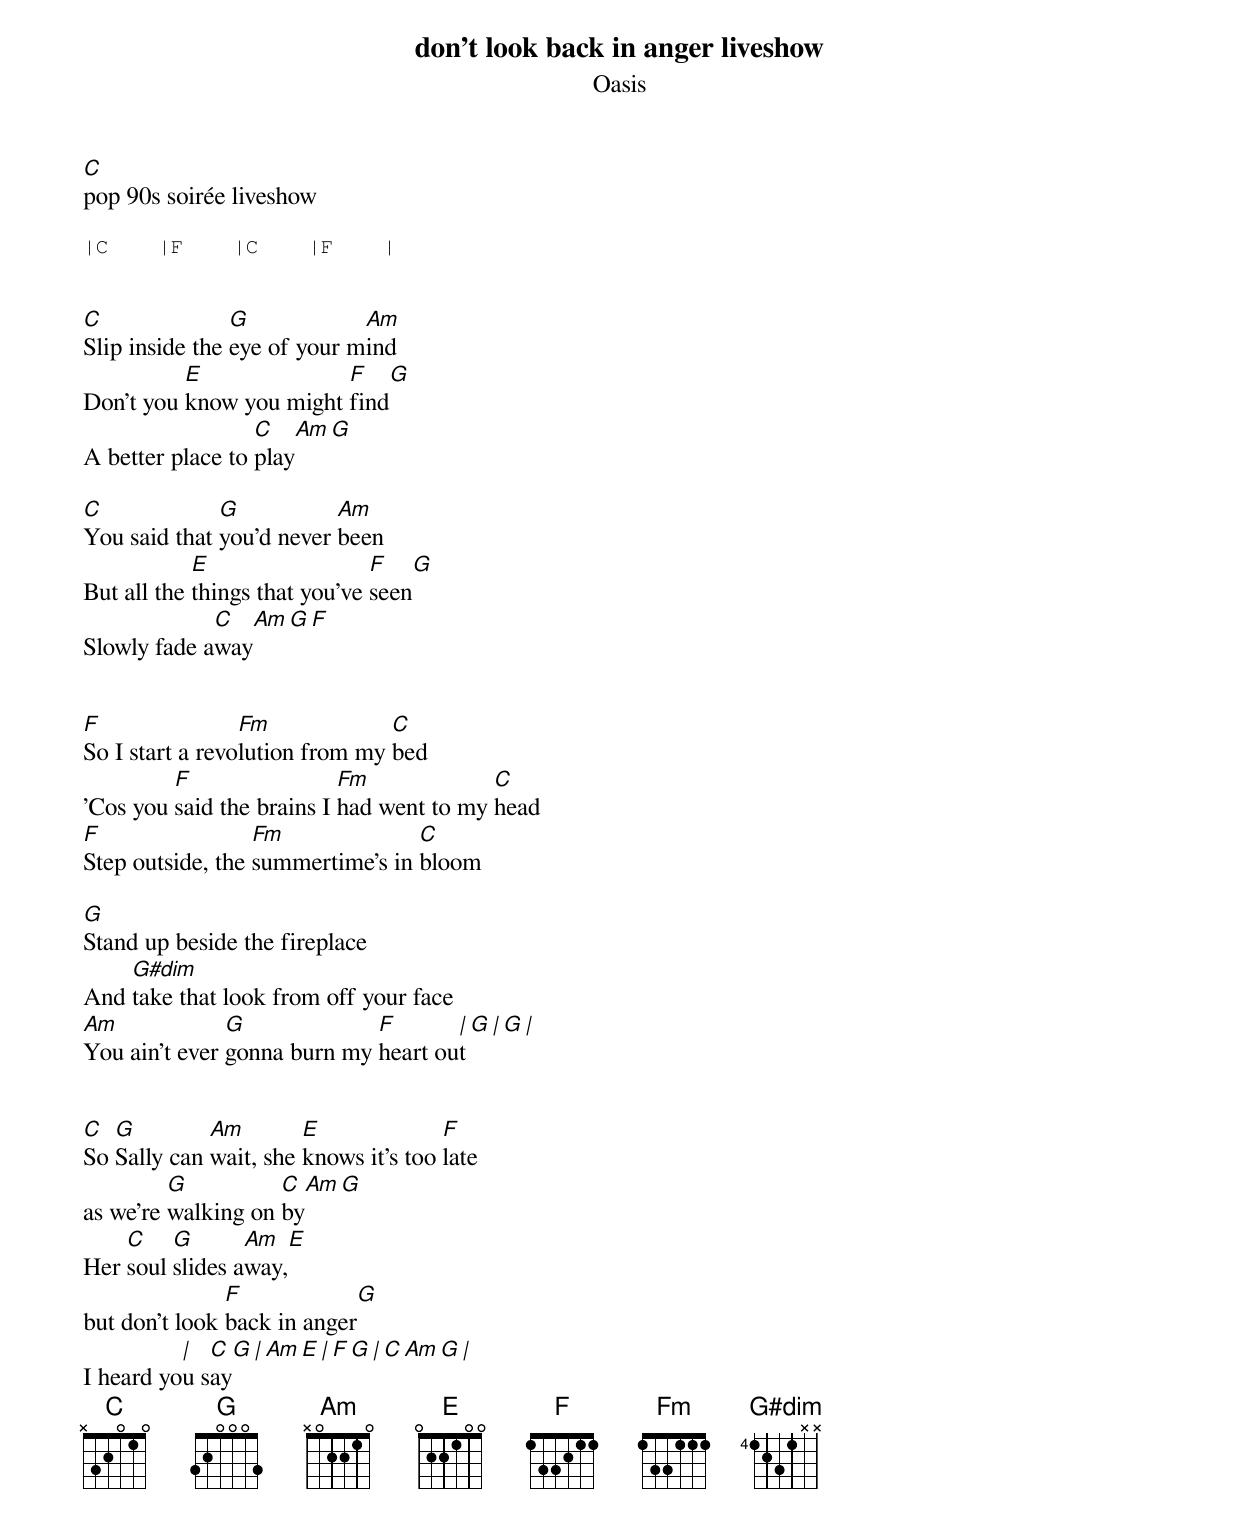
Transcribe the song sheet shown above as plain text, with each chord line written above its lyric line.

don't look back in anger liveshow
Oasis
C
pop 90s soirée liveshow

|C    |F    |C    |F    |


C               G            Am
Slip inside the eye of your mind
          E              F    G
Don't you know you might find
                  C      Am G
A better place to play

C             G           Am
You said that you'd never been
            E                  F    G
But all the things that you've seen
             C    Am G F
Slowly fade away


F                Fm             C
So I start a revolution from my bed
         F                 Fm             C
'Cos you said the brains I had went to my head
F                 Fm              C
Step outside, the summertime's in bloom

G
Stand up beside the fireplace
    G#dim
And take that look from off your face
Am             G             F       | G     | G     |
You ain't ever gonna burn my heart out


C  G         Am        E              F
So Sally can wait, she knows it's too late
         G          C   Am G
as we're walking on by
    C    G       Am   E
Her soul slides away,
               F             G
but don't look back in anger
          |  C    G  |  Am    E  |  F    G   | C    Am G |
I heard you say
